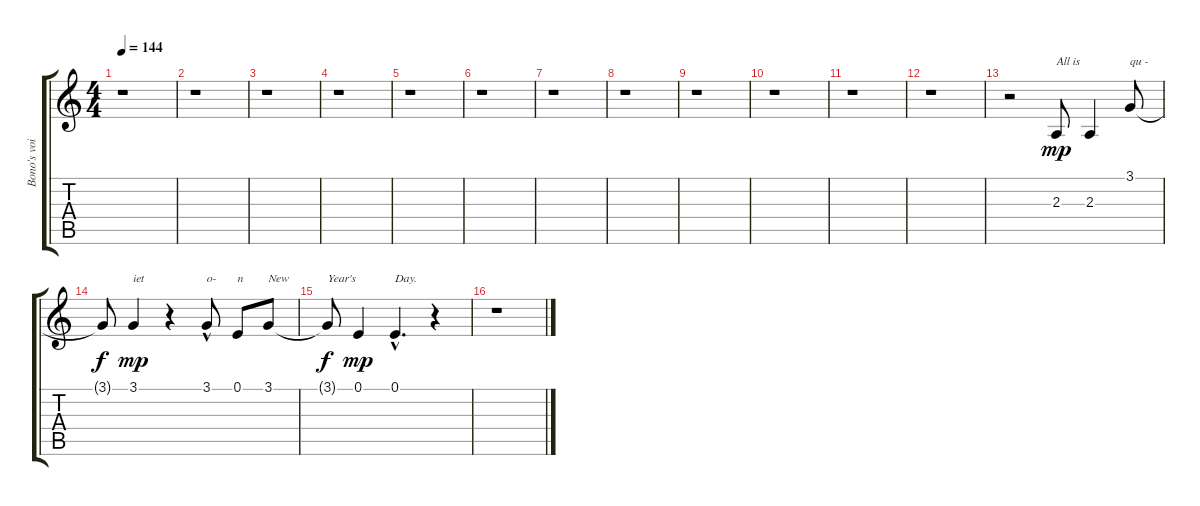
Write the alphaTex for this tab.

\track ("Bono's voice    " "Bono's voi") {instrument rockorgan}
\staff {score tabs}
\tuning (E4 B3 G3 D3 A2 E2) {hide}
\ts (4 4)
\tempo 144
\clef g2
\ks c
r.1{dy f} |
r.1 |
r.1 |
r.1 |
r.1 |
r.1 |
r.1 |
r.1 |
r.1 |
r.1 |
r.1 |
r.1 |
r.2 2.3.8{txt "All is  " dy mp} 2.3.4 3.1.8{txt "qu - "} |
3.1{t}.8{dy f} 3.1.4{txt "iet" dy mp} r.4 3.1{hac}.8{txt "o- "} 0.1.8{txt "n"} 3.1.8{txt "New"} |
3.1{t}.8{txt "Year's" dy f} 0.1.4{dy mp} 0.1{hac}.4{d txt "Day."} r.4 |
r.1
